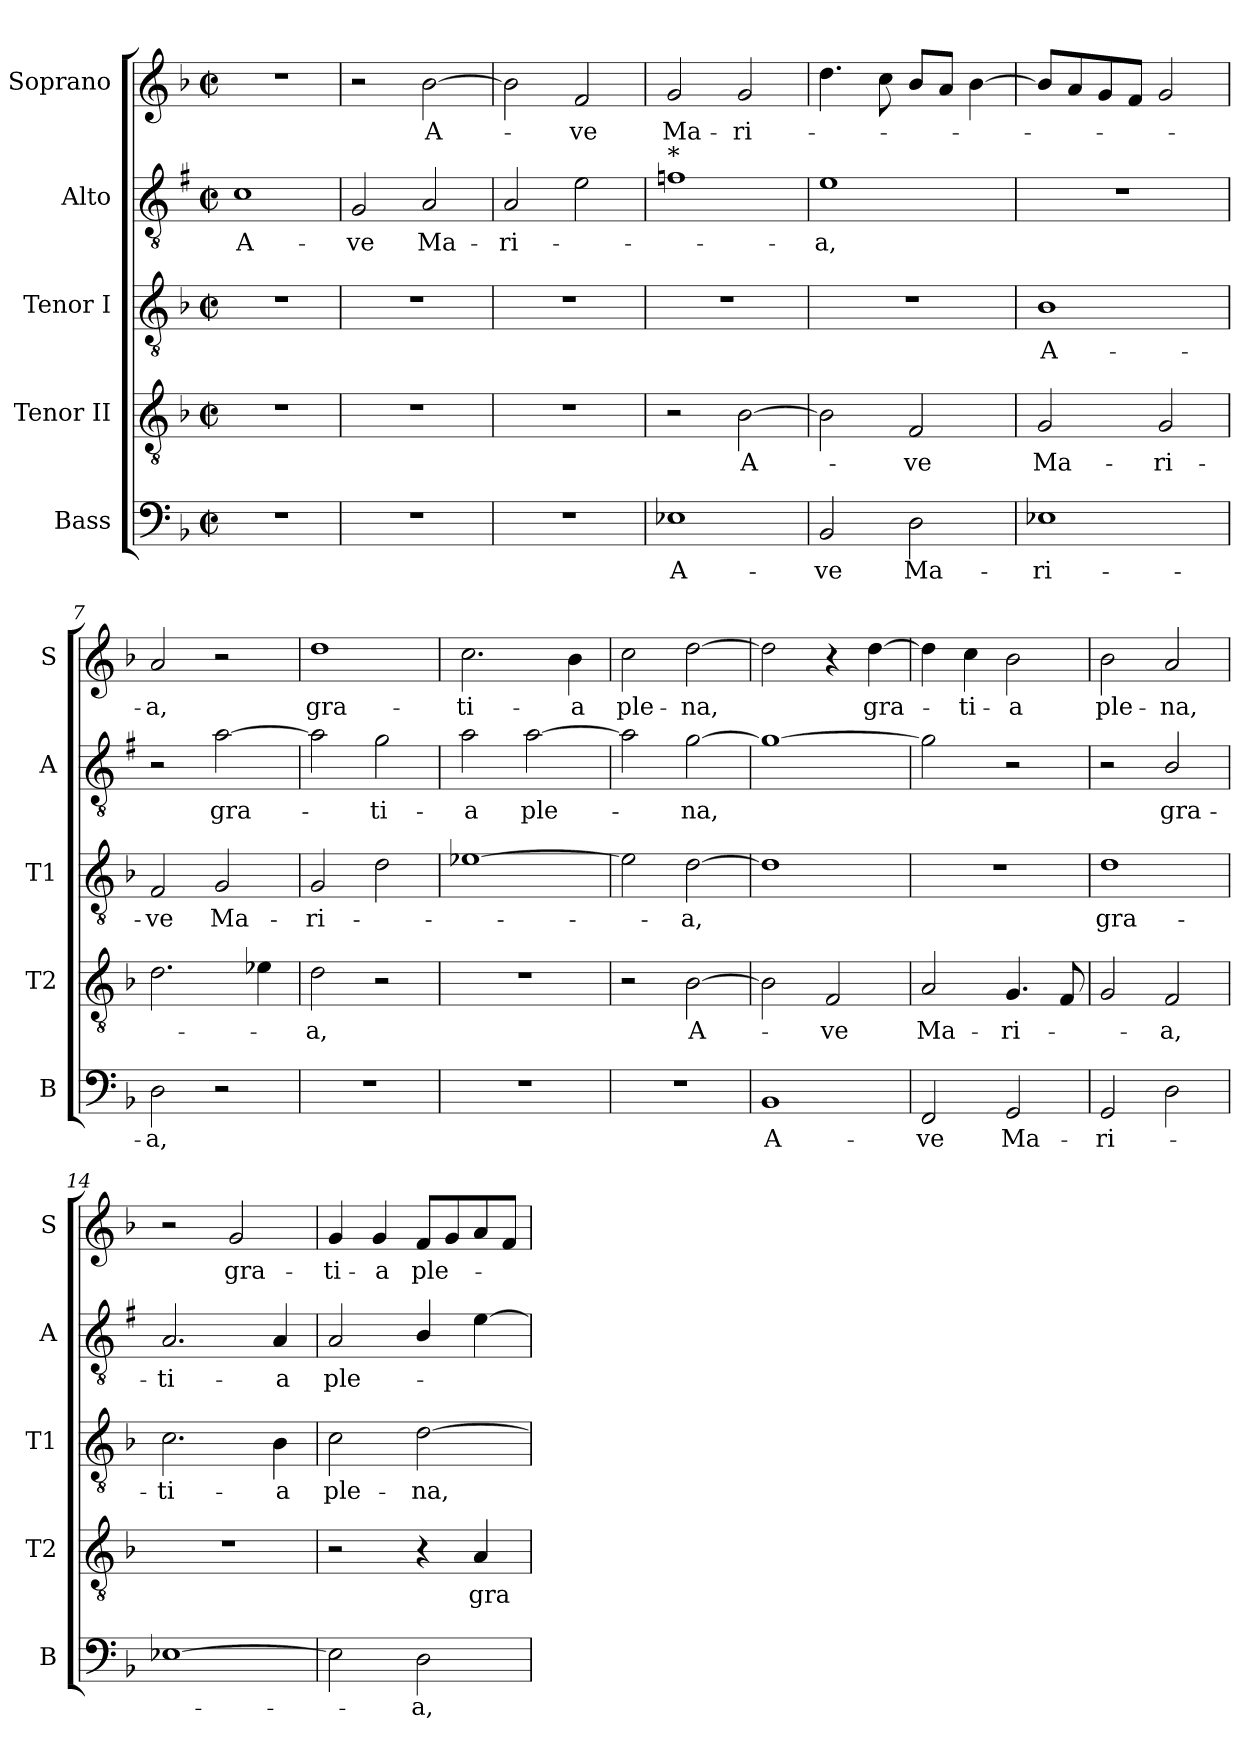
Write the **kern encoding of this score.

**kern	**text	**kern	**text	**kern	**text	**kern	**text	**kern	**text
*part5	*part5	*part4	*part4	*part3	*part3	*part2	*part2	*part1	*part1
*staff5	*staff5	*staff4	*staff4	*staff3	*staff3	*staff2	*staff2	*staff1	*staff1
*I"Bass	*	*I"Tenor II	*	*I"Tenor I	*	*I"Alto	*	*I"Soprano	*
*I'B	*	*I'T2	*	*I'T1	*	*I'A	*	*I'S	*
*clefF4	*	*clefGv2	*	*clefGv2	*	*clefGv2	*	*clefG2	*
*	*	*	*	*	*	*ITrd1c2	*	*	*
*k[b-]	*	*k[b-]	*	*k[b-]	*	*k[b-]	*	*k[b-]	*
*F:	*	*F:	*	*F:	*	*F:	*	*F:	*
*M2/2	*	*M2/2	*	*M2/2	*	*M2/2	*	*M2/2	*
*met(c|)	*	*met(c|)	*	*met(c|)	*	*met(c|)	*	*met(c|)	*
=1	=1	=1	=1	=1	=1	=1	=1	=1	=1
1r	.	1r	.	1r	.	1B-	A-	1r	.
=2	=2	=2	=2	=2	=2	=2	=2	=2	=2
1r	.	1r	.	1r	.	2F/	-ve	2r	.
.	.	.	.	.	.	2G/	Ma-	[2b-\	A-
=3	=3	=3	=3	=3	=3	=3	=3	=3	=3
1r	.	1r	.	1r	.	2G/	-ri-	2b-\]	.
.	.	.	.	.	.	2d\	.	2f/	-ve
=4	=4	=4	=4	=4	=4	=4	=4	=4	=4
!	!	!	!	!	!	!LO:TX:a:t=*	!	!	!
1E-X	A-	2r	.	1r	.	1e-X	.	2g/	Ma-
.	.	[2B-\	A-	.	.	.	.	2g/	-ri-
=5	=5	=5	=5	=5	=5	=5	=5	=5	=5
2BB-/	-ve	2B-\]	.	1r	.	1d	-a,	4.dd\	.
.	.	.	.	.	.	.	.	8cc\	.
2D\	Ma-	2F/	-ve	.	.	.	.	8b-/L	.
.	.	.	.	.	.	.	.	8a/J	.
.	.	.	.	.	.	.	.	[4b-\	.
=6	=6	=6	=6	=6	=6	=6	=6	=6	=6
1E-X	-ri-	2G/	Ma-	1B-	A-	1r	.	8b-/L]	.
.	.	.	.	.	.	.	.	8a/	.
.	.	.	.	.	.	.	.	8g/	.
.	.	.	.	.	.	.	.	8f/J	.
.	.	2G/	-ri-	.	.	.	.	2g/	.
!!LO:LB:g=z
=7	=7	=7	=7	=7	=7	=7	=7	=7	=7
2D\	-a,	2.d\	.	2F/	-ve	2r	.	2a/	-a,
2r	.	.	.	2G/	Ma-	[2g\	gra-	2r	.
.	.	4e-X\	.	.	.	.	.	.	.
=8	=8	=8	=8	=8	=8	=8	=8	=8	=8
1r	.	2d\	-a,	2G/	-ri-	2g\]	.	1dd	gra-
.	.	2r	.	2d\	.	2f\	-ti-	.	.
=9	=9	=9	=9	=9	=9	=9	=9	=9	=9
1r	.	1r	.	[1e-X	.	2g\	-a	2.cc\	-ti-
.	.	.	.	.	.	[2g\	ple-	.	.
.	.	.	.	.	.	.	.	4b-\	-a
=10	=10	=10	=10	=10	=10	=10	=10	=10	=10
1r	.	2r	.	2e-\]	.	2g\]	.	2cc\	ple-
.	.	[2B-\	A-	[2d\	-a,	[2f\	-na,	[2dd\	-na,
=11	=11	=11	=11	=11	=11	=11	=11	=11	=11
1BB-	A-	2B-\]	.	1d]	.	1f_	.	2dd\]	.
.	.	2F/	-ve	.	.	.	.	4r	.
.	.	.	.	.	.	.	.	[4dd\	gra-
=12	=12	=12	=12	=12	=12	=12	=12	=12	=12
2FF/	-ve	2A/	Ma-	1r	.	2f\]	.	4dd\]	.
.	.	.	.	.	.	.	.	4cc\	-ti-
2GG/	Ma-	4.G/	-ri-	.	.	2r	.	2b-\	-a
.	.	8F/	.	.	.	.	.	.	.
!!LO:PB:g=z
=13	=13	=13	=13	=13	=13	=13	=13	=13	=13
2GG/	-ri-	2G/	.	1d	gra-	2r	.	2b-\	ple-
2D\	.	2F/	-a,	.	.	2A/	gra-	2a/	-na,
=14	=14	=14	=14	=14	=14	=14	=14	=14	=14
[1E-X	.	1r	.	2.c\	-ti-	2.G/	-ti-	2r	.
.	.	.	.	.	.	.	.	2g/	gra-
.	.	.	.	4B-\	-a	4G/	-a	.	.
=15	=15	=15	=15	=15	=15	=15	=15	=15	=15
2E-\]	.	2r	.	2c\	ple-	2G/	ple-	4g/	-ti-
.	.	.	.	.	.	.	.	4g/	-a
2D\	-a,	4r	.	[2d\	-na,	4A/	.	8f/L	ple-
.	.	.	.	.	.	.	.	8g/	.
.	.	4A/	gra-	.	.	[4d\	.	8a/	.
.	.	.	.	.	.	.	.	8f/J	.
=	=	=	=	=	=	=	=	=	=
*-	*-	*-	*-	*-	*-	*-	*-	*-	*-
